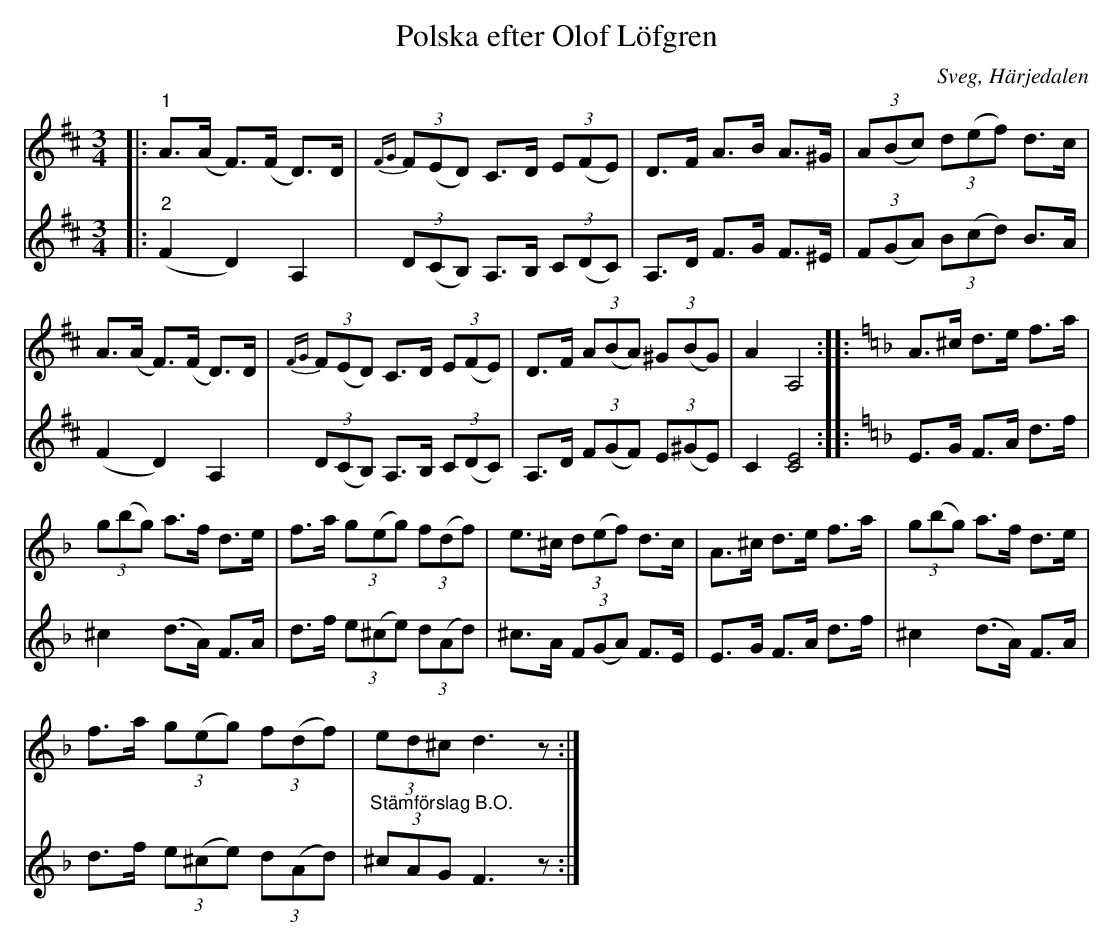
X:1
T:Polska efter Olof Löfgren
O:Sveg, Härjedalen
L:1/8
M:3/4
K:D
V:1
|:"^1" A>(A F>)(F D>)D |{FG} (3F(ED) C>D (3E(FE) | D>F A>B A>^G | (3A(Bc) (3d(ef) d>c |
A>(A F>)(F D>)D |{FG} (3F(ED) C>D (3E(FE) | D>F (3A(BA) (3^G(BG) | A2 A,4 ::[K:F] A>^c d>e f>a |
(3g(bg) a>f d>e | f>a (3g(eg) (3f(df) | e>^c (3d(ef) d>c | A>^c d>e f>a | (3g(bg) a>f d>e |
f>a (3g(eg) (3f(df) | (3ed^c d3 z :|
V:2
|:"^2" (F2 D2) A,2 | (3D(CB,) A,>B, (3C(DC) | A,>D F>G F>^E | (3F(GA) (3B(cd) B>A | (F2 D2) A,2 |
(3D(CB,) A,>B, (3C(DC) | A,>D (3F(GF) (3E(^GE) | C2 [CE]4 ::[K:F] E>G F>A d>f | ^c2 (d>A) F>A |
d>f (3e(^ce) (3d(Ad) | ^c>A (3F(GA) F>E | E>G F>A d>f | ^c2 (d>A) F>A | d>f (3e(^ce) (3d(Ad) |
"^Stämförslag B.O." (3^cAG F3 z :|
